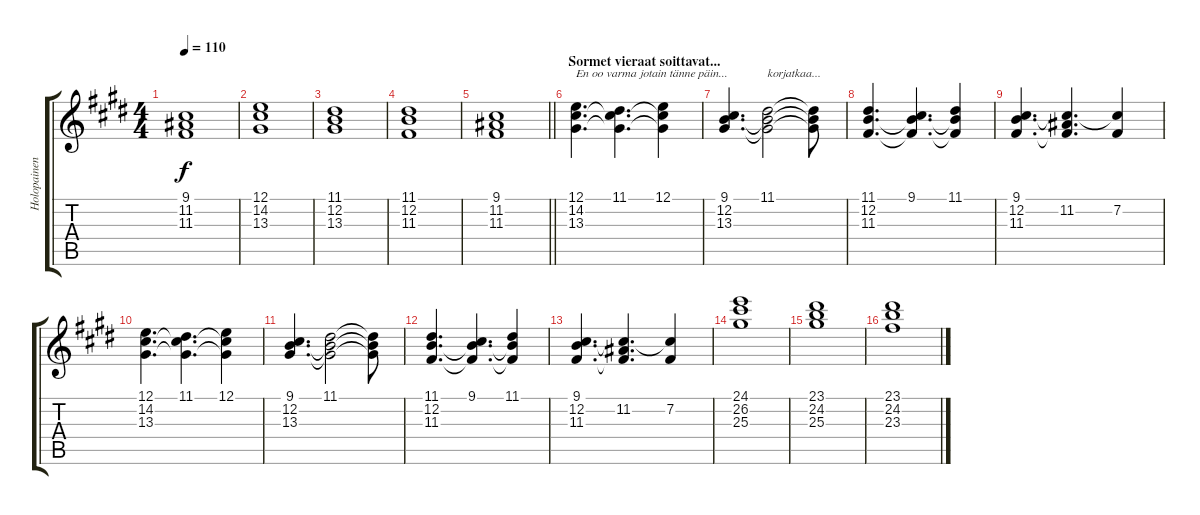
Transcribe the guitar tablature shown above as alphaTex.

\track ("Holopainen III" "Holopainen") {instrument stringensemble1}
\staff {score tabs}
\tuning (E4 B3 G3 D3 A2 E2) {hide}
\ts (4 4)
\tempo 110
\clef g2
\ks c#minor
(9.1 11.2 11.3).1{dy f} |
(12.1 14.2 13.3).1 |
(11.1 12.2 13.3).1 |
(11.1 12.2 11.3).1 |
\barLineRight lightlight
(9.1 11.2 11.3).1 |
\section ("" "Sormet vieraat soittavat...")
(12.1 14.2 13.3).4{d txt "En oo varma jotain tänne päin..." volume 11} (11.1 14.2{t} 13.3{t}).4{d} (12.1 14.2{t} 13.3{t}).4 |
(9.1 12.2 13.3).4{d} (11.1 12.2{t} 13.3{t}).2{txt "korjatkaa..."} (11.1{t} 12.2{t} 13.3{t}).8 |
(11.1 12.2 11.3).4{d} (9.1 12.2{t} 11.3{t}).4{d} (11.1 12.2{t} 11.3{t}).4 |
(9.1 12.2 11.3).4{d} (9.1{t} 11.2 11.3{t}).4{d} (9.1{t} 7.2).4 |
(12.1 14.2 13.3).4{d} (11.1 14.2{t} 13.3{t}).4{d} (12.1 14.2{t} 13.3{t}).4 |
(9.1 12.2 13.3).4{d} (11.1 12.2{t} 13.3{t}).2 (11.1{t} 12.2{t} 13.3{t}).8 |
(11.1 12.2 11.3).4{d} (9.1 12.2{t} 11.3{t}).4{d} (11.1 12.2{t} 11.3{t}).4 |
(9.1 12.2 11.3).4{d} (9.1{t} 11.2 11.3{t}).4{d} (9.1{t} 7.2).4 |
(24.1 26.2 25.3).1{volume 13} |
(23.1 24.2 25.3).1 |
(23.1 24.2 23.3).1
